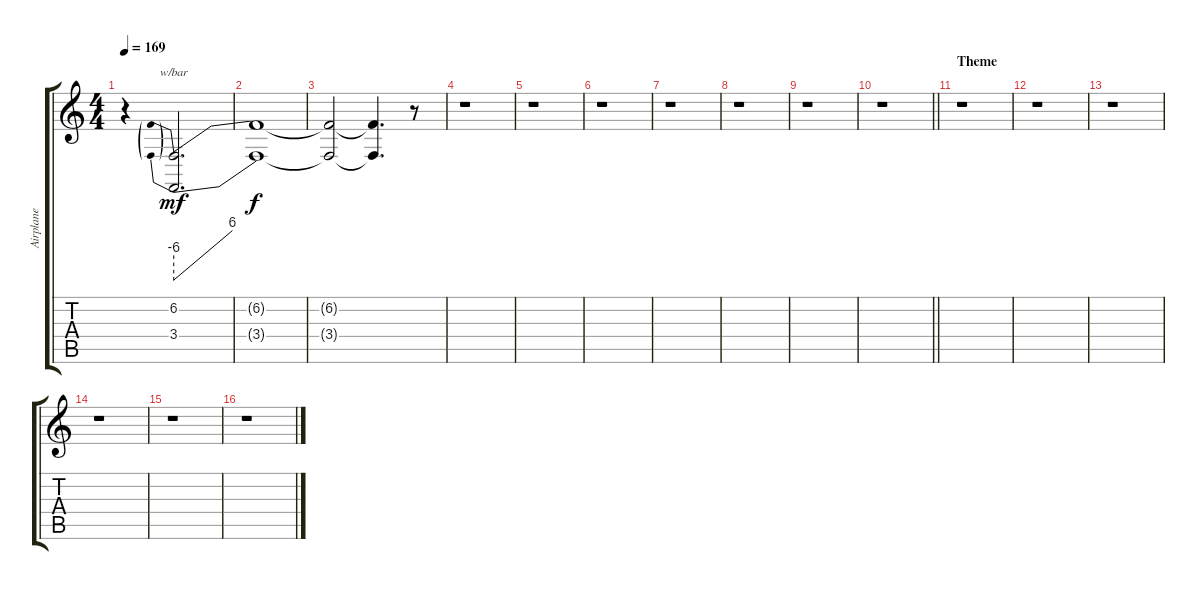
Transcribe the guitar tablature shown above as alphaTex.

\track ("Airplane" "Airplane") {instrument helicopter}
\staff {score tabs}
\tuning (E4 B3 G3 D3 A2 E2) {hide}
\ts (4 4)
\tempo 169
\clef g2
\ks c
r.4{dy mf instrument helicopter} (6.2 3.4).2{d tbe (predivedive default 0 -24 60 24)} |
(6.2{t} 3.4{t}).1{dy f} |
(6.2{t} 3.4{t}).2 (6.2{t} 3.4{t}).4{d} r.8 |
r.1 |
r.1 |
r.1 |
r.1 |
r.1 |
r.1 |
\barLineRight lightlight
r.1 |
\section ("" "Theme")
r.1 |
r.1 |
r.1 |
r.1 |
r.1 |
r.1
